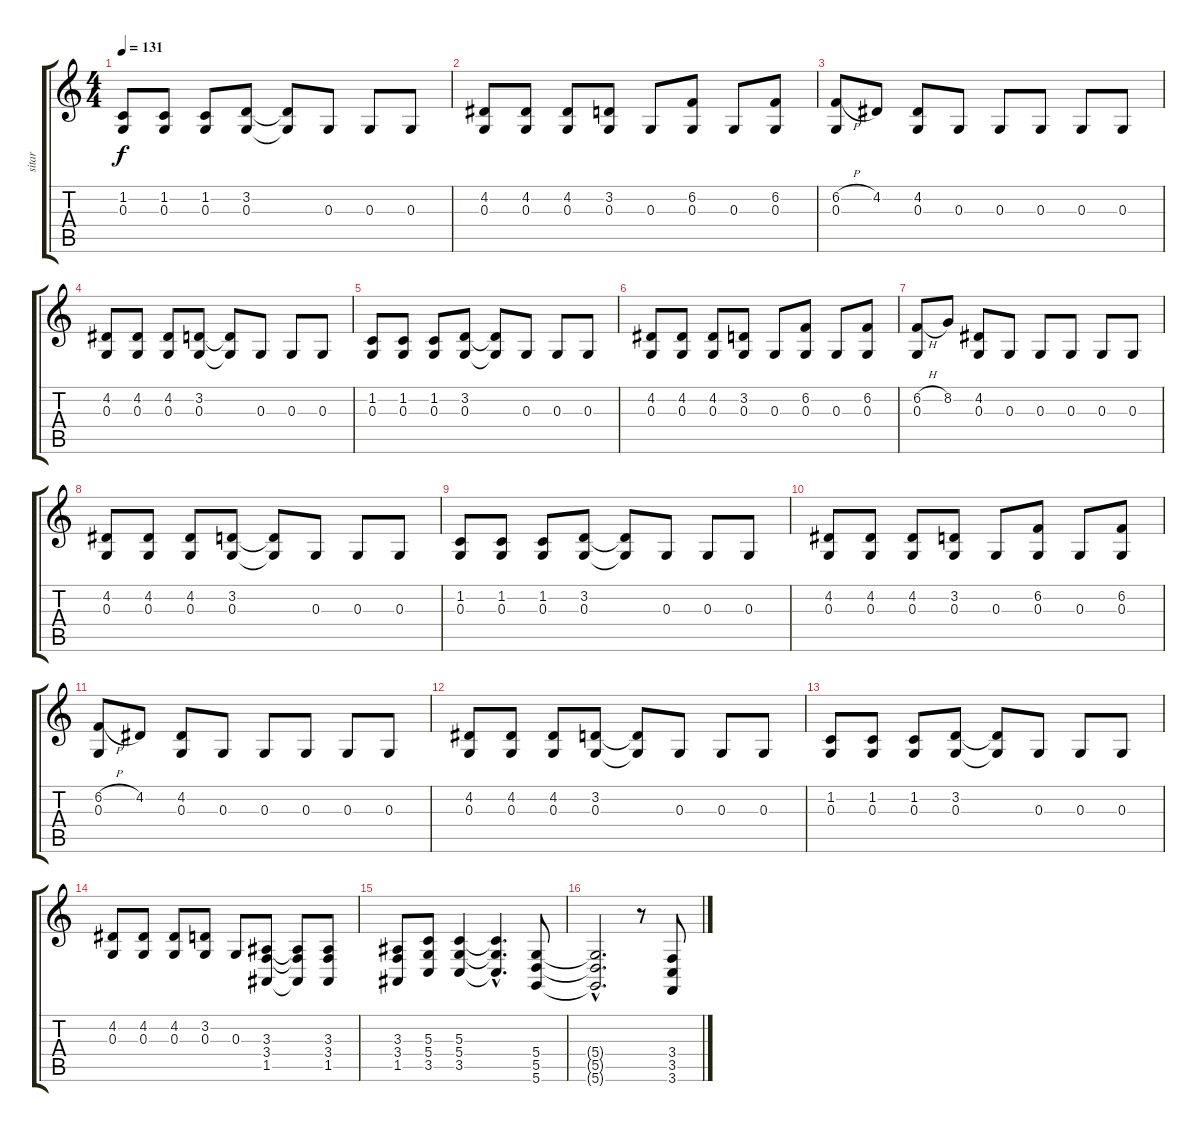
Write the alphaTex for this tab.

\track ("sitar" "sitar") {instrument sitar}
\staff {score tabs}
\tuning (E4 B3 G3 D3 A2 D2) {hide}
\ts (4 4)
\tempo 131
\clef g2
\ks c
(1.2 0.3).8{dy f} (1.2 0.3).8 (1.2 0.3).8 (3.2 0.3).8 (3.2{t} 0.3{t}).8 0.3.8 0.3.8 0.3.8 |
(4.2 0.3).8 (4.2 0.3).8 (4.2 0.3).8 (3.2 0.3).8 0.3.8 (6.2 0.3).8 0.3.8 (6.2 0.3).8 |
(6.2{h} 0.3).8 4.2.8 (4.2 0.3).8 0.3.8 0.3.8 0.3.8 0.3.8 0.3.8 |
(4.2 0.3).8 (4.2 0.3).8 (4.2 0.3).8 (3.2 0.3).8 (3.2{t} 0.3{t}).8 0.3.8 0.3.8 0.3.8 |
(1.2 0.3).8 (1.2 0.3).8 (1.2 0.3).8 (3.2 0.3).8 (3.2{t} 0.3{t}).8 0.3.8 0.3.8 0.3.8 |
(4.2 0.3).8 (4.2 0.3).8 (4.2 0.3).8 (3.2 0.3).8 0.3.8 (6.2 0.3).8 0.3.8 (6.2 0.3).8 |
(6.2{h} 0.3).8 8.2.8 (4.2 0.3).8 0.3.8 0.3.8 0.3.8 0.3.8 0.3.8 |
(4.2 0.3).8 (4.2 0.3).8 (4.2 0.3).8 (3.2 0.3).8 (3.2{t} 0.3{t}).8 0.3.8 0.3.8 0.3.8 |
(1.2 0.3).8 (1.2 0.3).8 (1.2 0.3).8 (3.2 0.3).8 (3.2{t} 0.3{t}).8 0.3.8 0.3.8 0.3.8 |
(4.2 0.3).8 (4.2 0.3).8 (4.2 0.3).8 (3.2 0.3).8 0.3.8 (6.2 0.3).8 0.3.8 (6.2 0.3).8 |
(6.2{h} 0.3).8 4.2.8 (4.2 0.3).8 0.3.8 0.3.8 0.3.8 0.3.8 0.3.8 |
(4.2 0.3).8 (4.2 0.3).8 (4.2 0.3).8 (3.2 0.3).8 (3.2{t} 0.3{t}).8 0.3.8 0.3.8 0.3.8 |
(1.2 0.3).8 (1.2 0.3).8 (1.2 0.3).8 (3.2 0.3).8 (3.2{t} 0.3{t}).8 0.3.8 0.3.8 0.3.8 |
(4.2 0.3).8 (4.2 0.3).8 (4.2 0.3).8 (3.2 0.3).8 0.3.8 (3.3 3.4 1.5).8 (3.3{t} 3.4{t} 1.5{t}).8 (3.3 3.4 1.5).8 |
(3.3 3.4 1.5).8 (5.3 5.4 3.5).8 (5.3 5.4 3.5).4 (5.3{hac t} 5.4{hac t} 3.5{hac t}).4{d} (5.4 5.5 5.6).8 |
(5.4{hac t} 5.5{hac t} 5.6{hac t}).2{d} r.8 (3.4 3.5 3.6).8
